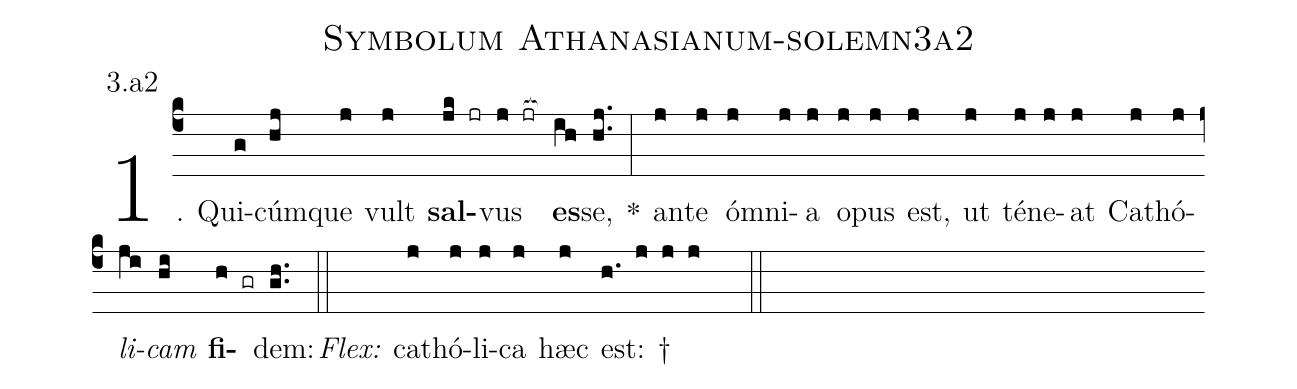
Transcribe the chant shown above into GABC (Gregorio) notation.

name: Symbolum Athanasianum-solemn3a2;
annotation: 3.a2;
%%
(c4)1. Qui(g)cúm(hj)que(j) vult(j) <b>sal</b>(jk jr)vus(j jr[ocb:1{]) <b>es</b>(ih[ocb:0}])se,(hj..) *(:) an(j)te(j) óm(j)ni(j)a(j) o(j)pus(j) est,(j) ut(j) té(j)ne(j)at(j) Ca(j)thó(j)<i>li</i>(ji)<i>cam</i>(hi) <b>fi</b>(h gr)dem:(gh..) (::)
<i>Flex:</i>()  ca(j)thó(j)li(j)ca(j) hæc(j) est: †(h. j j j  ::)
